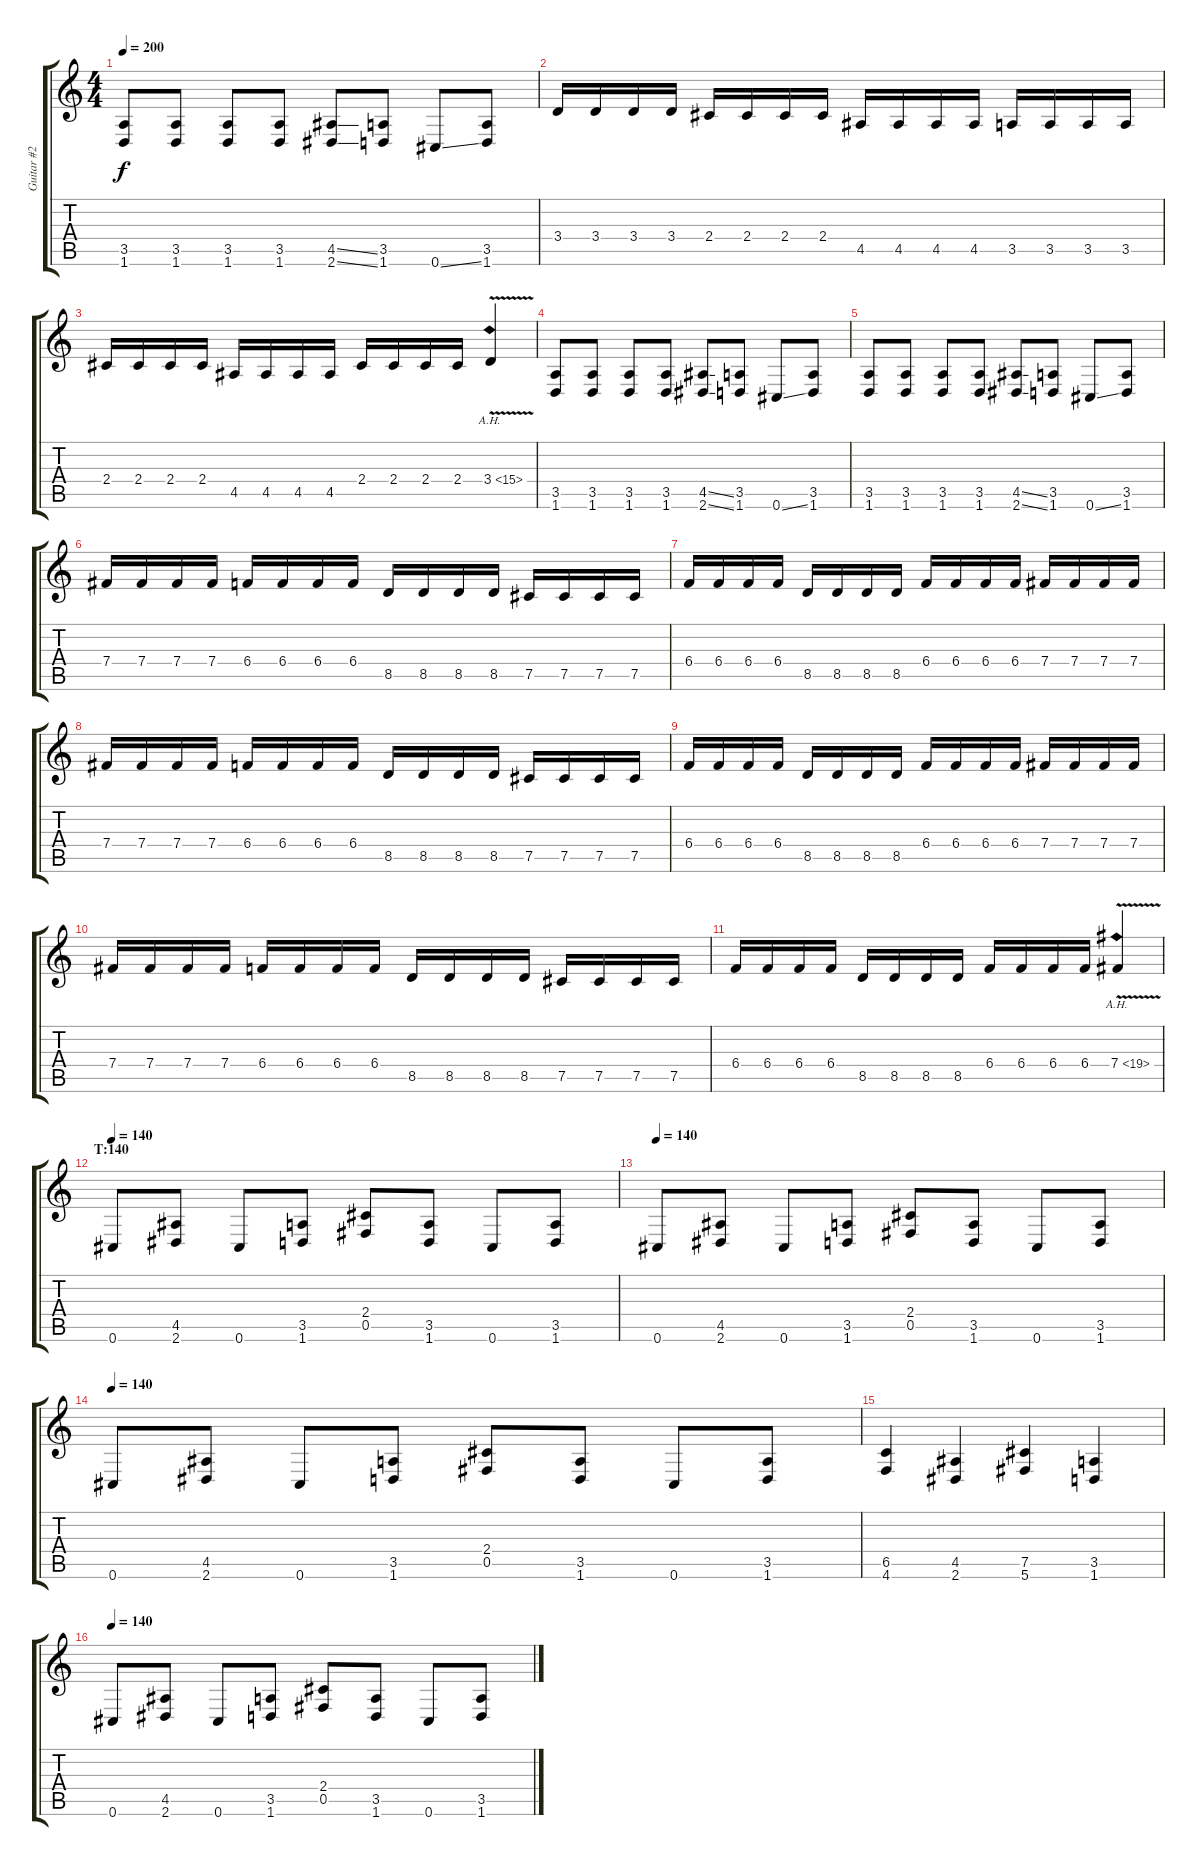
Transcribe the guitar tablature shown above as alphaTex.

\track ("Guitar #2" "Guitar #2") {instrument distortionguitar}
\staff {score tabs}
\tuning (Db4 Ab3 E3 B2 Gb2 Db2) {hide}
\ts (4 4)
\tempo 200
\clef g2
\ks c
(3.5 1.6).8{dy f} (3.5 1.6).8 (3.5 1.6).8 (3.5 1.6).8 (4.5{ss} 2.6{ss}).8 (3.5 1.6).8 0.6{ss}.8 (3.5 1.6).8 |
3.4.16 3.4.16 3.4.16 3.4.16 2.4.16 2.4.16 2.4.16 2.4.16 4.5.16 4.5.16 4.5.16 4.5.16 3.5.16 3.5.16 3.5.16 3.5.16 |
2.4.16 2.4.16 2.4.16 2.4.16 4.5.16 4.5.16 4.5.16 4.5.16 2.4.16 2.4.16 2.4.16 2.4.16 3.4{ah 12 v}.4 |
(3.5 1.6).8 (3.5 1.6).8 (3.5 1.6).8 (3.5 1.6).8 (4.5{ss} 2.6{ss}).8 (3.5 1.6).8 0.6{ss}.8 (3.5 1.6).8 |
(3.5 1.6).8 (3.5 1.6).8 (3.5 1.6).8 (3.5 1.6).8 (4.5{ss} 2.6{ss}).8 (3.5 1.6).8 0.6{ss}.8 (3.5 1.6).8 |
7.4.16 7.4.16 7.4.16 7.4.16 6.4.16 6.4.16 6.4.16 6.4.16 8.5.16 8.5.16 8.5.16 8.5.16 7.5.16 7.5.16 7.5.16 7.5.16 |
6.4.16 6.4.16 6.4.16 6.4.16 8.5.16 8.5.16 8.5.16 8.5.16 6.4.16 6.4.16 6.4.16 6.4.16 7.4.16 7.4.16 7.4.16 7.4.16 |
7.4.16 7.4.16 7.4.16 7.4.16 6.4.16 6.4.16 6.4.16 6.4.16 8.5.16 8.5.16 8.5.16 8.5.16 7.5.16 7.5.16 7.5.16 7.5.16 |
6.4.16 6.4.16 6.4.16 6.4.16 8.5.16 8.5.16 8.5.16 8.5.16 6.4.16 6.4.16 6.4.16 6.4.16 7.4.16 7.4.16 7.4.16 7.4.16 |
7.4.16 7.4.16 7.4.16 7.4.16 6.4.16 6.4.16 6.4.16 6.4.16 8.5.16 8.5.16 8.5.16 8.5.16 7.5.16 7.5.16 7.5.16 7.5.16 |
6.4.16 6.4.16 6.4.16 6.4.16 8.5.16 8.5.16 8.5.16 8.5.16 6.4.16 6.4.16 6.4.16 6.4.16 7.4{ah 12 v}.4 |
\section ("" "T:140")
\tempo 140
0.6.8 (4.5 2.6).8 0.6.8 (3.5 1.6).8 (2.4 0.5).8 (3.5 1.6).8 0.6.8 (3.5 1.6).8 |
\tempo 140
0.6.8 (4.5 2.6).8 0.6.8 (3.5 1.6).8 (2.4 0.5).8 (3.5 1.6).8 0.6.8 (3.5 1.6).8 |
\tempo 140
0.6.8 (4.5 2.6).8 0.6.8 (3.5 1.6).8 (2.4 0.5).8 (3.5 1.6).8 0.6.8 (3.5 1.6).8 |
(6.5 4.6).4 (4.5 2.6).4 (7.5 5.6).4 (3.5 1.6).4 |
\tempo 140
0.6.8 (4.5 2.6).8 0.6.8 (3.5 1.6).8 (2.4 0.5).8 (3.5 1.6).8 0.6.8 (3.5 1.6).8
